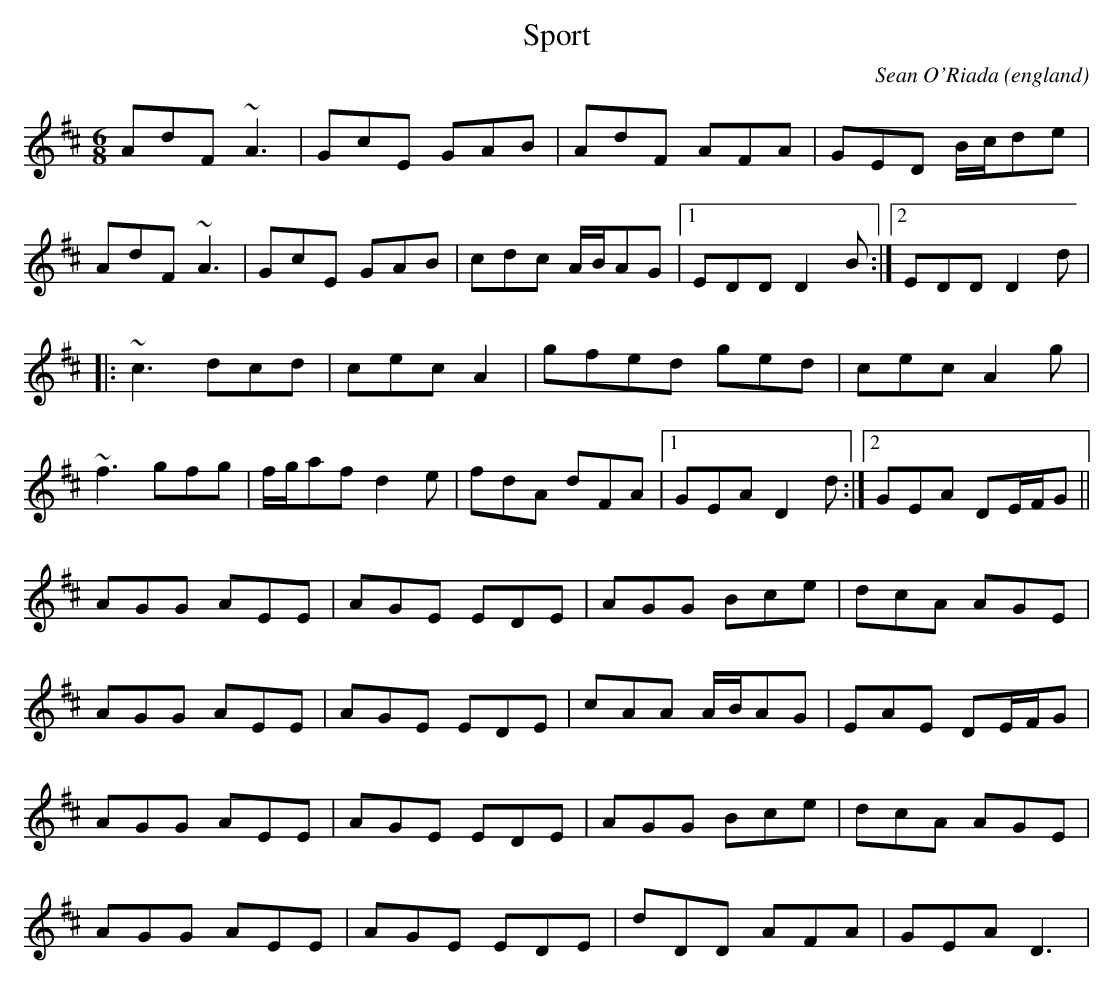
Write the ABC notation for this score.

X:1
T:Sport
O:england
M:6/8
L:1/8
C:Sean O'Riada
K:D
AdF ~A3|GcE GAB|AdF AFA|GED B/2c/2de|
AdF ~A3|GcE GAB|cdc A/2B/2AG|1EDD D2 B:|2EDD D2 d|
|:~c3 dcd|cec A2|gfed ged|cec A2 g|
~f3 gfg|f/2g/2af d2 e|fdA dFA|1GEA D2 d:|2GEA DE/2F/2G||
AGG AEE|AGE EDE|AGG Bce|dcA AGE|
AGG AEE|AGE EDE|cAA A/2B/2AG|EAE DE/2F/2G|
AGG AEE|AGE EDE|AGG Bce|dcA AGE|
AGG AEE|AGE EDE|dDD AFA|GEA D3|
